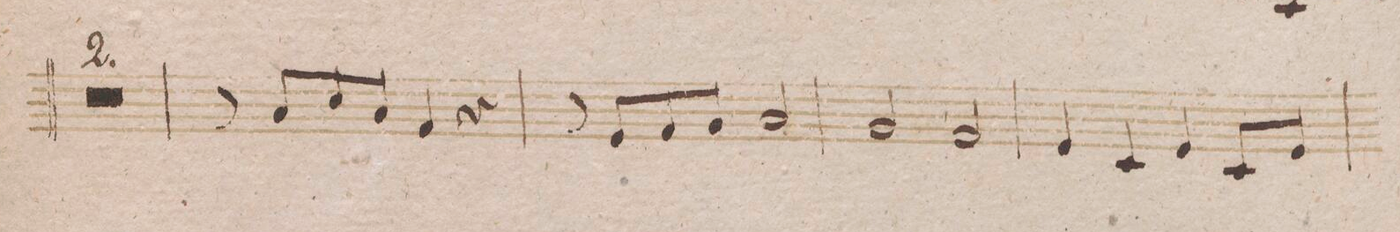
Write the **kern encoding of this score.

**kern	**dynam
*I"Oboe 2do	*
*clefG2	*
*k[b-]	*
*met(c)	*
*M4/4	*
0r	.
=230	=230
=231	=231
8r	.
8a/L	.
8cc/	.
8a/J	.
4f/	.
4r	.
=232	=232
8r	.
8e/L	.
8f/	.
8g/J	.
2a/	.
=233	=233
2g/	.
2f/	.
=234	=234
4e/	.
4c/	.
4e/	.
8c/L	.
8e/J	.
=235	=235
*-	*-
